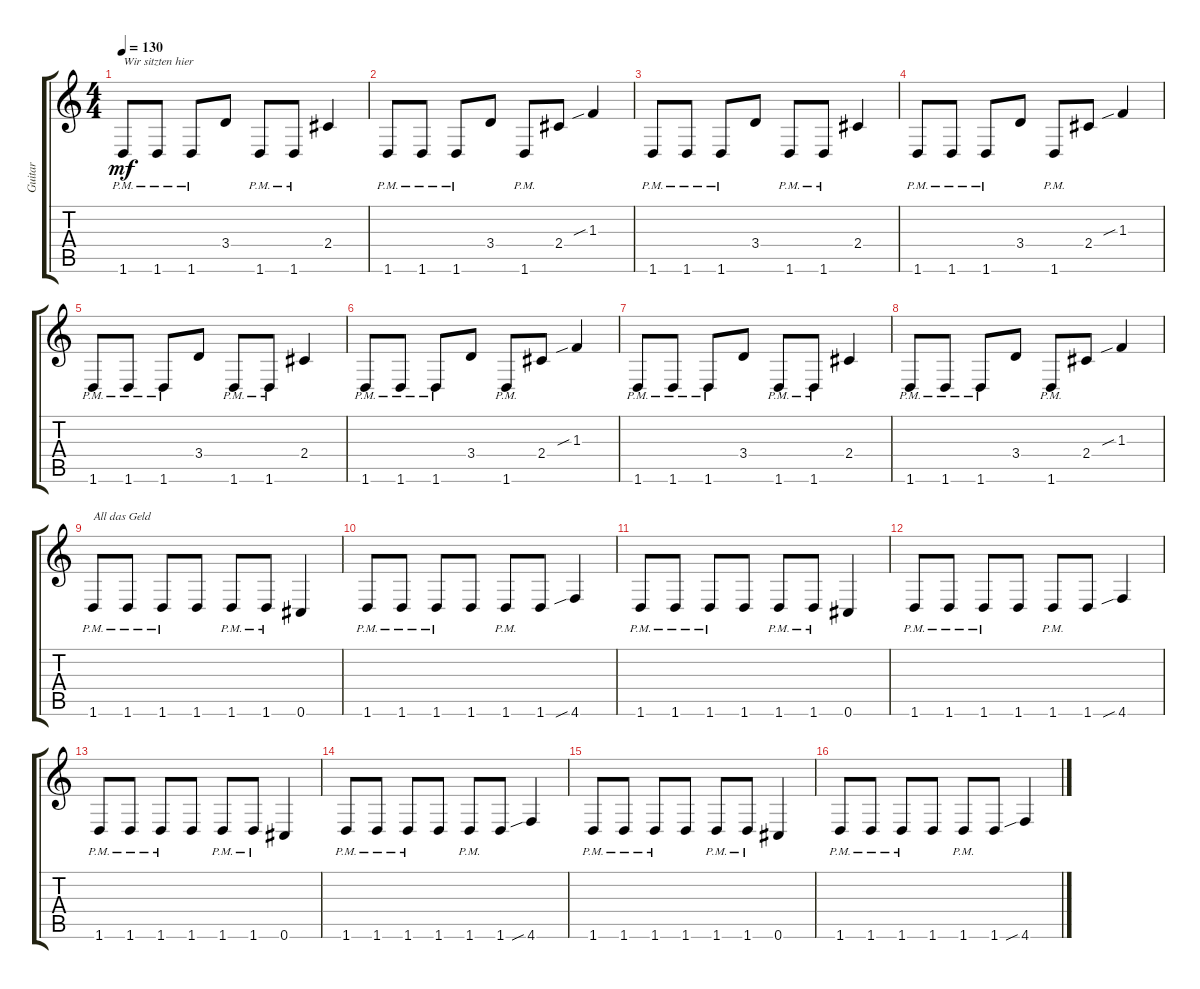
\track ("Guitar" "Guitar") {instrument distortionguitar}
\staff {score tabs}
\tuning (Db4 Ab3 E3 B2 Gb2 Db2) {hide}
\ts (4 4)
\tempo 130
\clef g2
\ks c
1.6{pm}.8{txt "Wir sitzten hier" dy mf} 1.6{pm}.8 1.6{pm}.8 3.4.8 1.6{pm}.8 1.6{pm}.8 2.4.4 |
1.6{pm}.8 1.6{pm}.8 1.6{pm}.8 3.4.8 1.6{pm}.8 2.4.8 1.3{sib}.4 |
1.6{pm}.8 1.6{pm}.8 1.6{pm}.8 3.4.8 1.6{pm}.8 1.6{pm}.8 2.4.4 |
1.6{pm}.8 1.6{pm}.8 1.6{pm}.8 3.4.8 1.6{pm}.8 2.4.8 1.3{sib}.4 |
1.6{pm}.8 1.6{pm}.8 1.6{pm}.8 3.4.8 1.6{pm}.8 1.6{pm}.8 2.4.4 |
1.6{pm}.8 1.6{pm}.8 1.6{pm}.8 3.4.8 1.6{pm}.8 2.4.8 1.3{sib}.4 |
1.6{pm}.8 1.6{pm}.8 1.6{pm}.8 3.4.8 1.6{pm}.8 1.6{pm}.8 2.4.4 |
1.6{pm}.8 1.6{pm}.8 1.6{pm}.8 3.4.8 1.6{pm}.8 2.4.8 1.3{sib}.4 |
1.6{pm}.8{txt "All das Geld"} 1.6{pm}.8 1.6{pm}.8 1.6.8 1.6{pm}.8 1.6{pm}.8 0.6.4 |
1.6{pm}.8 1.6{pm}.8 1.6{pm}.8 1.6.8 1.6{pm}.8 1.6.8 4.6{sib}.4 |
1.6{pm}.8 1.6{pm}.8 1.6{pm}.8 1.6.8 1.6{pm}.8 1.6{pm}.8 0.6.4 |
1.6{pm}.8 1.6{pm}.8 1.6{pm}.8 1.6.8 1.6{pm}.8 1.6.8 4.6{sib}.4 |
1.6{pm}.8 1.6{pm}.8 1.6{pm}.8 1.6.8 1.6{pm}.8 1.6{pm}.8 0.6.4 |
1.6{pm}.8 1.6{pm}.8 1.6{pm}.8 1.6.8 1.6{pm}.8 1.6.8 4.6{sib}.4 |
1.6{pm}.8 1.6{pm}.8 1.6{pm}.8 1.6.8 1.6{pm}.8 1.6{pm}.8 0.6.4 |
1.6{pm}.8 1.6{pm}.8 1.6{pm}.8 1.6.8 1.6{pm}.8 1.6.8 4.6{sib}.4
